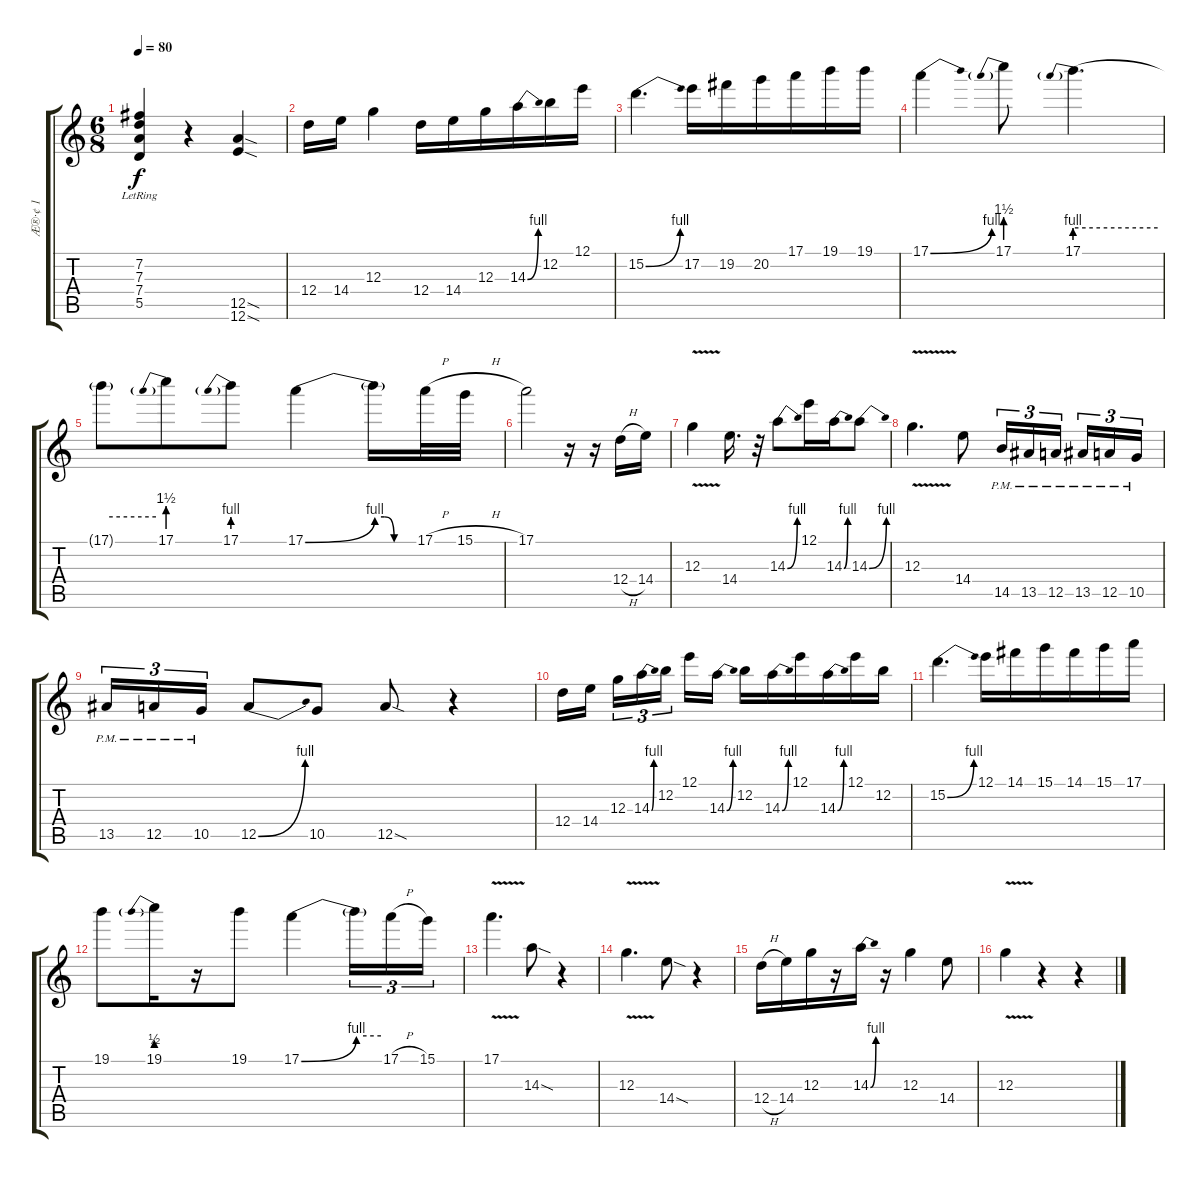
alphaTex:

\track ("Æ®·¢ 1" "Æ®·¢ 1") {solo instrument electricguitarjazz}
\staff {score tabs}
\tuning (E4 B3 G3 D3 A2 E2) {hide}
\ts (6 8)
\tempo 80
\clef g2
\ks c
(7.2{lr} 7.3{lr} 7.4{lr} 5.5{lr}).4{dy f} r.4 (12.5{sod} 12.6{sod}).4 |
12.4.16 14.4.16 12.3.4 12.4.16 14.4.16 12.3.16 14.3{be (bend 0 0 60 4)}.16 12.2.16 12.1.16 |
15.2{be (bend 0 0 60 4)}.4{d} 17.2.16 19.2.16 20.2.16 17.1.16 19.1.16 19.1.16 |
17.1{be (bend 0 0 60 4)}.4 17.1{be (prebend 0 6 60 6)}.8 17.1{be (prebend 0 4 60 4)}.4{d} |
17.1{be (hold 0 4 60 4) t}.8 17.1{be (prebend 0 6 60 6)}.8 17.1{be (prebend 0 4 60 4)}.8 17.1{be (bend 0 0 60 4)}.4 17.1{be (custom 0 4 15 4 30 0 60 0) t}.16 17.1{h}.32 15.1{h}.32 |
17.1.2 r.16 r.16 12.4{h}.16 14.4.16 |
12.3{v}.4 14.4.16{d} r.32 14.3{be (bend 0 0 60 4)}.8 12.1.16 14.3{be (bend 0 0 60 4)}.16 14.3{be (bend 0 0 60 4)}.8 |
12.3{v}.4{d} 14.4.8 14.5{pm}.16{tu (3 2)} 13.5{pm}.16{tu (3 2)} 12.5{pm}.16{tu (3 2)} 13.5{pm}.16{tu (3 2)} 12.5{pm}.16{tu (3 2)} 10.5{pm}.16{tu (3 2)} |
13.5{pm}.16{tu (3 2)} 12.5{pm}.16{tu (3 2)} 10.5{pm}.16{tu (3 2)} 12.5{be (bend 0 0 60 4)}.8 10.5.8 12.5{sod}.8 r.4 |
12.4.16 14.4.16 12.3.16{tu (3 2)} 14.3{be (bend 0 0 60 4)}.16{tu (3 2)} 12.2.16{tu (3 2)} 12.1.16 14.3{be (bend 0 0 60 4)}.16 12.2.16 14.3{be (bend 0 0 60 4)}.16 12.1.16 14.3{be (bend 0 0 60 4)}.16 12.1.16 12.2.16 |
15.2{be (bend 0 0 60 4)}.4{d} 12.1.16 14.1.16 15.1.16 14.1.16 15.1.16 17.1.16 |
19.1.8 19.1{be (prebend 0 2 60 2)}.16 r.16 19.1.8 17.1{be (bend 0 0 60 4)}.4 17.1{be (hold 0 4 60 4) t}.16{tu (3 2)} 17.1{h}.16{tu (3 2)} 15.1.16{tu (3 2)} |
17.1{v}.4{d} 14.3{sod}.8 r.4 |
12.3{v}.4{d} 14.4{sod}.8 r.4 |
12.4{h}.16 14.4.16 12.3.16 r.16 14.3{be (bend 0 0 60 4)}.16 r.16 12.3.4 14.4.8 |
12.3{v}.4 r.4 r.4
